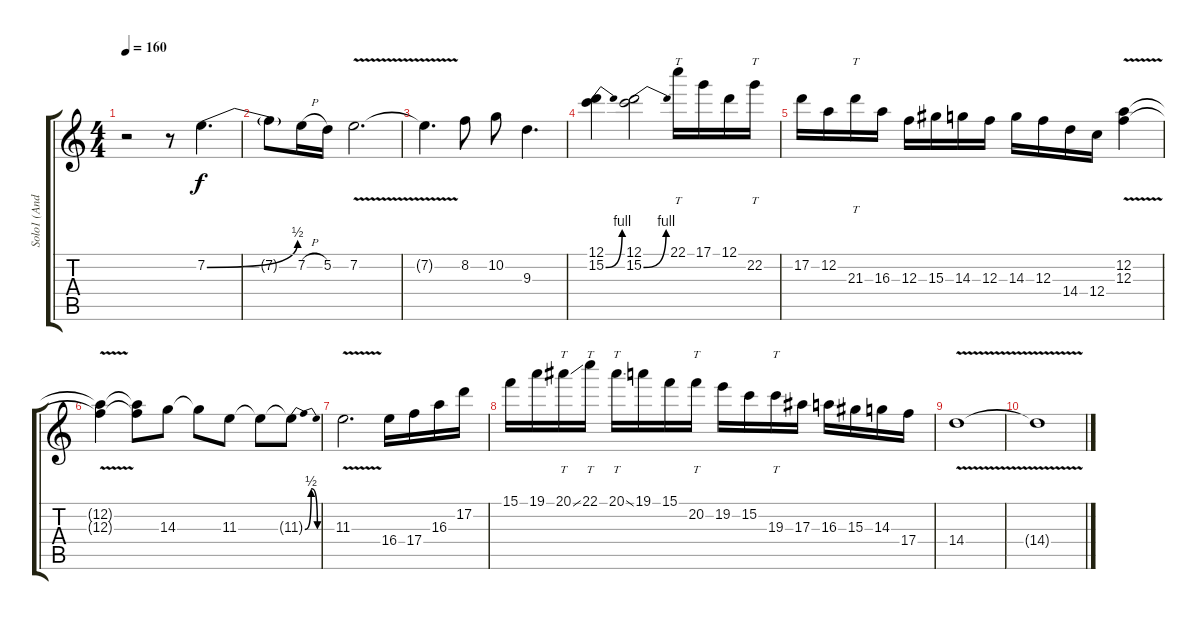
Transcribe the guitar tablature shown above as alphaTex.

\track ("Solo1 (Andrea)" "Solo1 (And") {instrument distortionguitar}
\staff {score tabs}
\tuning (D4 A3 F3 C3 G2 D2) {hide}
\ts (4 4)
\tempo 160
\clef g2
\ks c
r.2{dy f} r.8 7.2{be (bend 0 0 60 2)}.4{d} |
7.2{t}.8 7.2{h}.16 5.2.16 7.2{v}.2{d} |
7.2{t}.4{d} 8.2.8 10.2.8 9.3.4{d} |
(12.1 15.2{be (bend 0 0 60 4)}).4 (12.1 15.2{be (bend 0 0 60 4)}).2 22.1.16{tt} 17.1.16 12.1.16 22.2.16{tt} |
17.2.16 12.2.16 21.3.16{tt} 16.3.16 12.3.16 15.3.16 14.3.16 12.3.16 14.3.16 12.3.16 14.4.16 12.4.16 (12.2{v} 12.3{v}).4 |
(12.2{t} 12.3{t}).4 (12.2{t} 12.3{t}).8 14.3.8 14.3{t}.8 11.3.8 11.3{t}.8 11.3{be (bendrelease 0 0 20 2 54 2 60 0) t}.8 |
11.3{v}.2{d} 16.4.16 17.4.16 16.3.16 17.2.16 |
15.1.16 19.1.16 20.1{ss}.16{tt} 22.1.16{tt} 20.1{ss}.16{tt} 19.1.16 15.1.16 20.2.16{tt} 19.2.16 15.2.16 19.3.16{tt} 17.3.16 16.3.16 15.3.16 14.3.16 17.4.16 |
14.4{v}.1 |
14.4{t}.1
